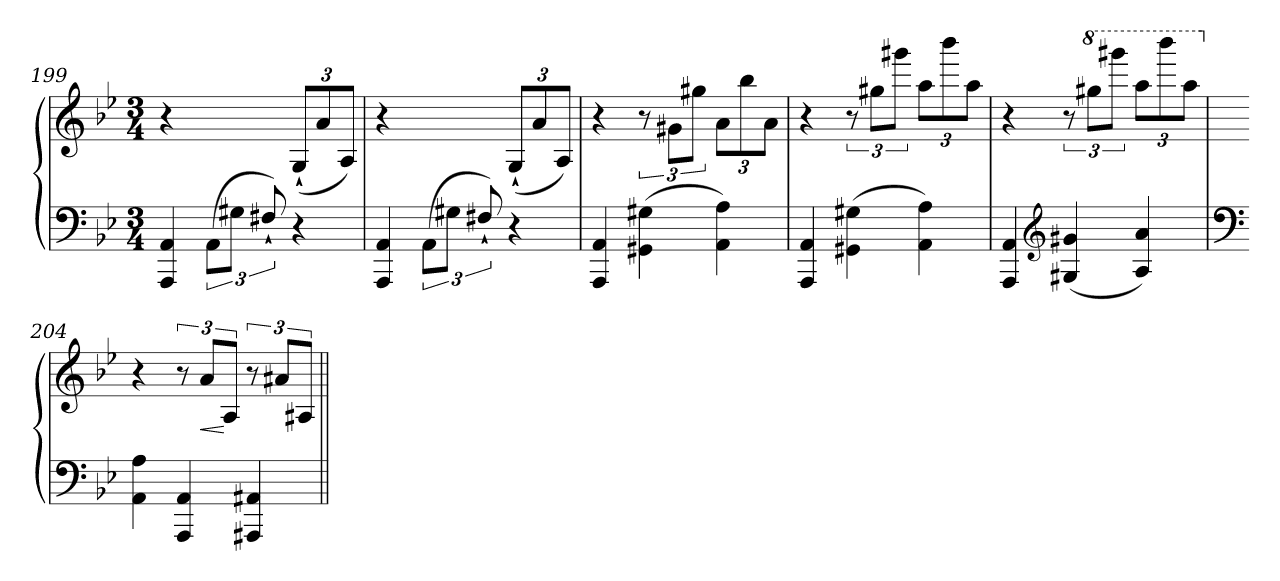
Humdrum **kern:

**kern	**kern	**dynam
*part2	*part1	*part1
*staff2	*staff1	*staff1
*clefF4	*clefG2	*
*k[b-e-]	*k[b-e-]	*
*B-:	*B-:	*
*M3/4	*M3/4	*
=199	=199	=199
4AAA/ 4AA/	4r	.
(>12AA\L	4ryy	.
12G#X\J	.	.
12F#X`</)	.	.
4r	(12G`</L	.
.	12a/	.
.	12A/J)	.
=200	=200	=200
4AAA/ 4AA/	4r	.
(>12AA\L	4ryy	.
12G#X\J	.	.
12F#X`</)	.	.
4r	(12G`</L	.
.	12a/	.
.	12A/J)	.
=201	=201	=201
4AAA/ 4AA/	4r	.
(>4GG#X\ 4G#X\	12r	.
.	12g#X\L	.
.	12gg#X\J	.
4AA\ 4A\)	12a\L	.
.	12bb-\	.
.	12a\J	.
!!LO:LB:g=z
=202	=202	=202
4AAA/ 4AA/	4r	.
(>4GG#X\ 4G#X\	12r	.
.	12gg#X\L	.
.	12ggg#X\J	.
4AA\ 4A\)	12aa\L	.
.	12bbb-\	.
.	12aa\J	.
=203	=203	=203
4AAA/ 4AA/	4r	.
*clefG2	*	*
(<4G#X/ 4g#X/	12r	.
*	*8va	*
.	12ggg#X\L	.
.	12gggg#X\J	.
4A/ 4a/)	12aaa\L	.
.	12bbbb-\	.
.	12aaa\J	.
=204	=204	=204
*clefF4	*	*
*	*X8va	*
4AA\ 4A\	4r	.
4AAA/ 4AA/	12r	.
!	!	!LO:HP:b
.	12a/L	<
.	12A/J	[
4AAA#X/ 4AA#X/	12r	.
.	12a#X/L	.
.	12A#X/J	.
=||	=||	=||
*-	*-	*-
